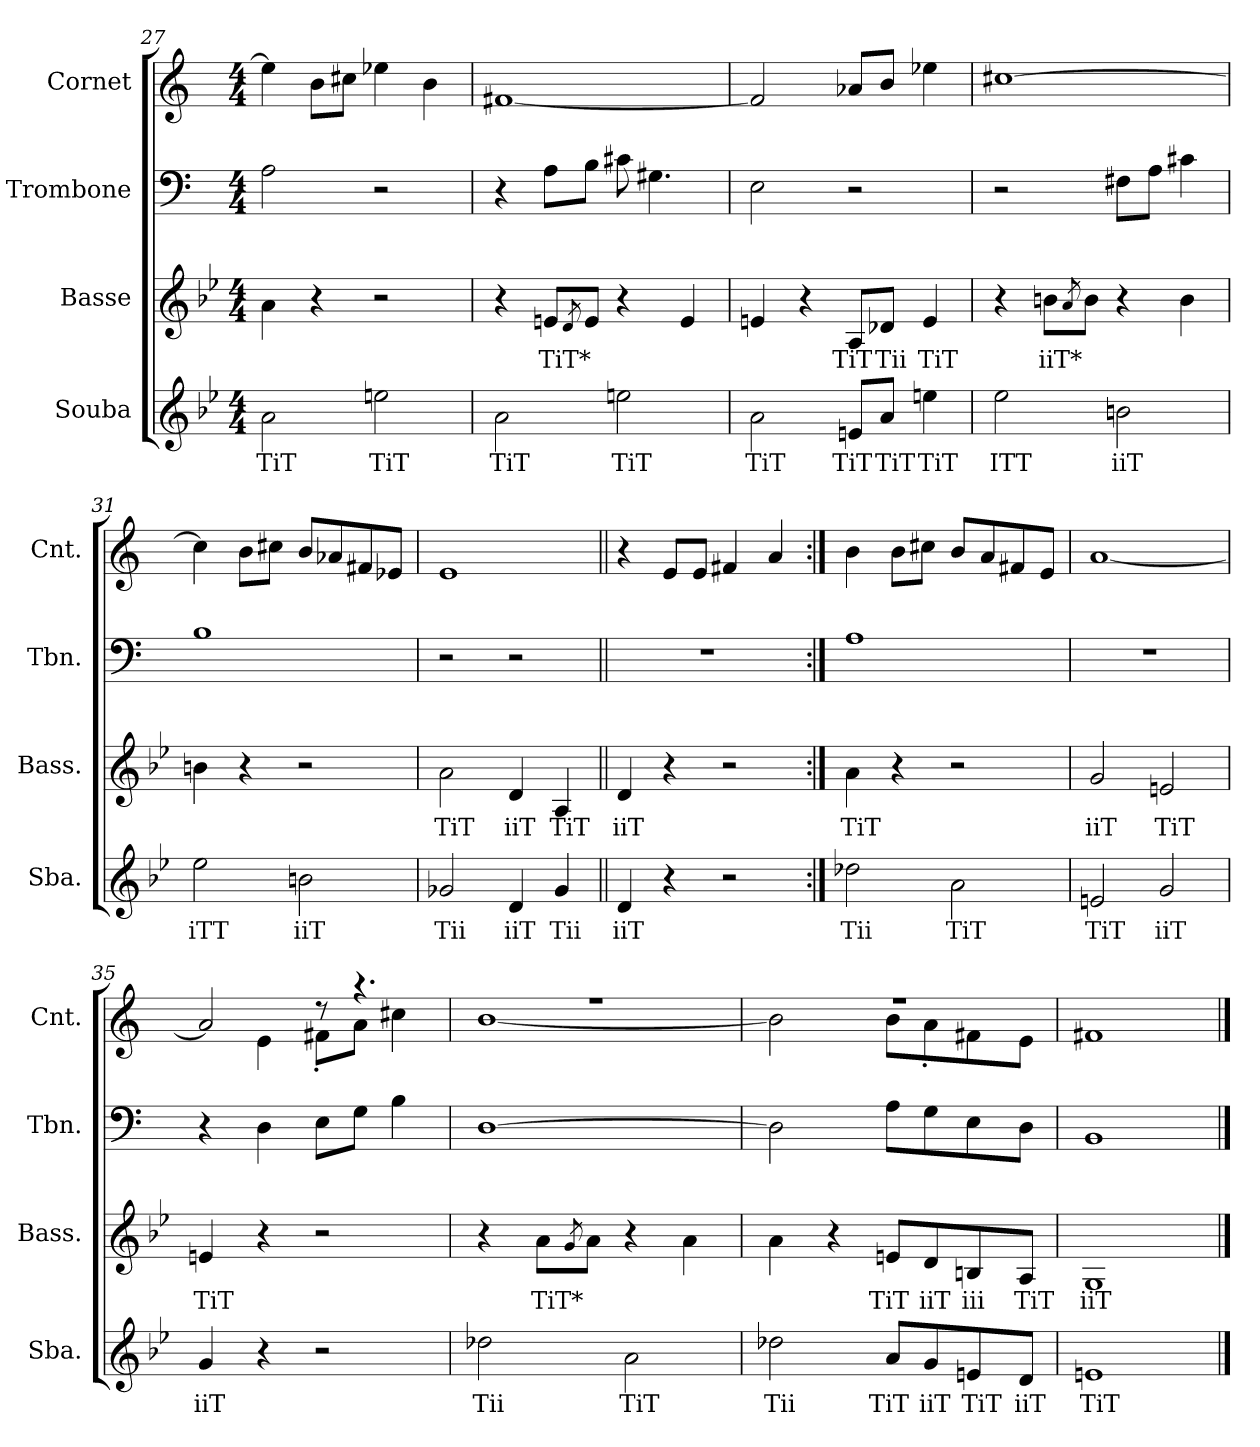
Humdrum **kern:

**kern	**text	**kern	**text	**kern	**kern
*part4	*part4	*part3	*part3	*part2	*part1
*staff4	*staff4	*staff3	*staff3	*staff2	*staff1
*I"Souba	*	*I"Basse	*	*I"Trombone	*I"Cornet
*I'Sba.	*	*I'Bass.	*	*I'Tbn.	*I'Cnt.
*clefG2	*	*clefG2	*	*clefF4	*clefG2
*ITrd15c26	*	*ITrd8c14	*	*	*ITrd1c2
*k[b-e-]	*	*k[b-e-]	*	*k[]	*k[b-e-]
*M4/4	*	*M4/4	*	*M4/4	*M4/4
=27	=27	=27	=27	=27	=27
!	!LO:LY:b	!	!	!	!
2AA\	TiT	4A\	.	2A\	4dd-\]
.	.	4r	.	.	8a\L
.	.	.	.	.	8bn\J
!	!LO:LY:b	!	!	!	!
2En\	TiT	2r	.	2r	4dd-X\
.	.	.	.	.	4a\
=28	=28	=28	=28	=28	=28
!	!LO:LY:b	!	!	!	!
2AA\	TiT	4r	.	4r	[1en
!	!	!	!LO:LY:b	!	!
.	.	8En/L	TiT*	8A\L	.
.	.	8qD/	.	.	.
.	.	8E/J	.	8B\J	.
!	!LO:LY:b	!	!	!	!
2En\	TiT	4r	.	8c#X\	.
.	.	.	.	4.G#X\	.
.	.	4E/	.	.	.
=29	=29	=29	=29	=29	=29
!	!LO:LY:b	!	!	!	!
2AA\	TiT	4En/	.	2E\	2e/]
.	.	4r	.	.	.
!	!LO:LY:b	!	!LO:LY:b	!	!
8EEn/L	TiT	8AA/L	TiT	2r	8g-X/L
!	!LO:LY:b	!	!LO:LY:b	!	!
8AA/J	TiT	8D-X/J	Tii	.	8a/J
!	!LO:LY:b	!	!LO:LY:b	!	!
4En\	TiT	4E/	TiT	.	4dd-X\
!!LO:PB:g=z
=30	=30	=30	=30	=30	=30
!	!LO:LY:b	!	!	!	!
2E-\	ITT	4r	.	2r	[1bn
!	!	!	!LO:LY:b	!	!
.	.	8Bn\L	iiT*	.	.
.	.	8qA/	.	.	.
.	.	8B\J	.	.	.
!	!LO:LY:b	!	!	!	!
2BBn\	iiT	4r	.	8F#X\L	.
.	.	.	.	8A\J	.
.	.	4B\	.	4c#X\	.
=31	=31	=31	=31	=31	=31
!	!LO:LY:b	!	!	!	!
2E-\	iTT	4Bn\	.	1B	4b\]
.	.	4r	.	.	8a\L
.	.	.	.	.	8bn\J
!	!LO:LY:b	!	!	!	!
2BBn\	iiT	2r	.	.	8a/L
.	.	.	.	.	8g-X/
.	.	.	.	.	8en/
.	.	.	.	.	8d-X/J
=32	=32	=32	=32	=32	=32
!	!LO:LY:b	!	!LO:LY:b	!	!
2GG-X/	Tii	2A\	TiT	2r	1d
!	!LO:LY:b	!	!LO:LY:b	!	!
4DD/	iiT	4D/	iiT	2r	.
!	!LO:LY:b	!	!LO:LY:b	!	!
4GG-/	Tii	4AA/	TiT	.	.
=32X1||	=32X1||	=32X1||	=32X1||	=32X1||	=32X1||
!	!LO:LY:b	!	!LO:LY:b	!	!
4DD/	iiT	4D/	iiT	1r	4r
4r	.	4r	.	.	8d/L
.	.	.	.	.	8d/J
2r	.	2r	.	.	4en/
.	.	.	.	.	4g/
!!LO:LB:g=z
=33:|!	=33:|!	=33:|!	=33:|!	=33:|!	=33:|!
!	!LO:LY:b	!	!LO:LY:b	!	!
2D-X\	Tii	4A\	TiT	1A	4a\
.	.	4r	.	.	8a\L
.	.	.	.	.	8bn\J
!	!LO:LY:b	!	!	!	!
2AA\	TiT	2r	.	.	8a/L
.	.	.	.	.	8g/
.	.	.	.	.	8en/
.	.	.	.	.	8d/J
=34	=34	=34	=34	=34	=34
!	!LO:LY:b	!	!LO:LY:b	!	!
2EEn/	TiT	2G/	iiT	1r	[1g
!	!LO:LY:b	!	!LO:LY:b	!	!
2GG/	iiT	2En/	TiT	.	.
=35	=35	=35	=35	=35	=35
!	!LO:LY:b	!	!LO:LY:b	!	!
*	*	*	*	*	*^
4GG/	iiT	4En/	TiT	4r	2g/]	4ryy
4r	.	4r	.	4D\	.	4d\
2r	.	2r	.	8E\L	8r	8en'\L
.	.	.	.	8G\J	4.r	8g\J
.	.	.	.	4B\	.	4bn\
=36	=36	=36	=36	=36	=36	=36
!	!LO:LY:b	!	!	!	!	!
2D-X\	Tii	4r	.	[1D	1r	[1a
!	!	!	!LO:LY:b	!	!	!
.	.	8A\L	TiT*	.	.	.
.	.	8qG/	.	.	.	.
.	.	8A\J	.	.	.	.
!	!LO:LY:b	!	!	!	!	!
2AA\	TiT	4r	.	.	.	.
.	.	4A\	.	.	.	.
=37	=37	=37	=37	=37	=37	=37
!	!LO:LY:b	!	!	!	!	!
2D-X\	Tii	4A\	.	2D\]	1r	2a\]
.	.	4r	.	.	.	.
*	*	*	*	*	*MM60	*
!	!LO:LY:b	!	!LO:LY:b	!	!	!
8AA/L	TiT	8En/L	TiT	8A\L	.	8a\L
!	!LO:LY:b	!	!LO:LY:b	!	!	!
8GG/	iiT	8D/	iiT	8G\	.	8g'\
!	!LO:LY:b	!	!LO:LY:b	!	!	!
8EEn/	TiT	8BBn/	iii	8E\	.	8en\
!	!LO:LY:b	!	!LO:LY:b	!	!	!
8DD/J	iiT	8AA/J	TiT	8D\J	.	8d\J
!!LO:LB:g=z
=38	=38	=38	=38	=38	=38	=38
!	!LO:LY:b	!	!LO:LY:b	!	!	!
*	*	*	*	*	*v	*v
1EEn	TiT	1GG	iiT	1BB	1en
==	==	==	==	==	==
*-	*-	*-	*-	*-	*-
